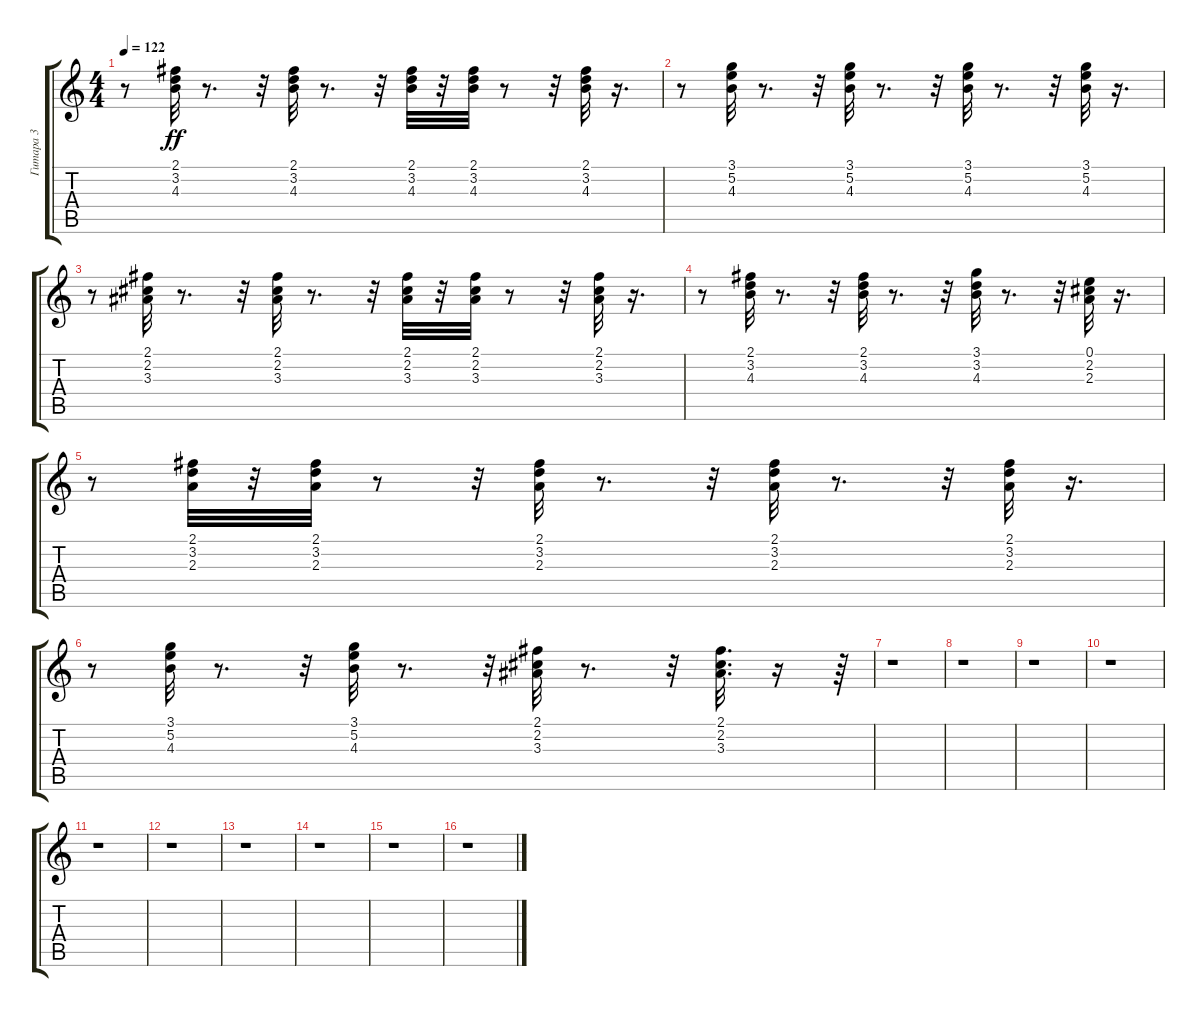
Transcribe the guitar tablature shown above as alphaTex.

\track ("Гитара 3" "Гитара 3") {instrument electricguitarjazz}
\staff {score tabs}
\tuning (E4 B3 G3 D3 A2 E2) {hide}
\ts (4 4)
\tempo 122
\clef g2
\ks c
r.8{dy ff} (2.1 3.2 4.3).32 r.8{d} r.32 (2.1 3.2 4.3).32 r.8{d} r.32 (2.1 3.2 4.3).32 r.32 (2.1 3.2 4.3).32 r.8 r.32 (2.1 3.2 4.3).32 r.16{d} |
r.8 (3.1 5.2 4.3).32 r.8{d} r.32 (3.1 5.2 4.3).32 r.8{d} r.32 (3.1 5.2 4.3).32 r.8{d} r.32 (3.1 5.2 4.3).32 r.16{d} |
r.8 (2.1 2.2 3.3).32 r.8{d} r.32 (2.1 2.2 3.3).32 r.8{d} r.32 (2.1 2.2 3.3).32 r.32 (2.1 2.2 3.3).32 r.8 r.32 (2.1 2.2 3.3).32 r.16{d} |
r.8 (2.1 3.2 4.3).32 r.8{d} r.32 (2.1 3.2 4.3).32 r.8{d} r.32 (3.1 3.2 4.3).32 r.8{d} r.32 (0.1 2.2 2.3).32 r.16{d} |
r.8 (2.1 3.2 2.3).32 r.32 (2.1 3.2 2.3).32 r.8 r.32 (2.1 3.2 2.3).32 r.8{d} r.32 (2.1 3.2 2.3).32 r.8{d} r.32 (2.1 3.2 2.3).32 r.16{d} |
r.8 (3.1 5.2 4.3).32 r.8{d} r.32 (3.1 5.2 4.3).32 r.8{d} r.32 (2.1 2.2 3.3).32 r.8{d} r.32 (2.1 2.2 3.3).32{d} r.16 r.64 |
r.1 |
r.1 |
r.1 |
r.1 |
r.1 |
r.1 |
r.1 |
r.1 |
r.1 |
r.1
